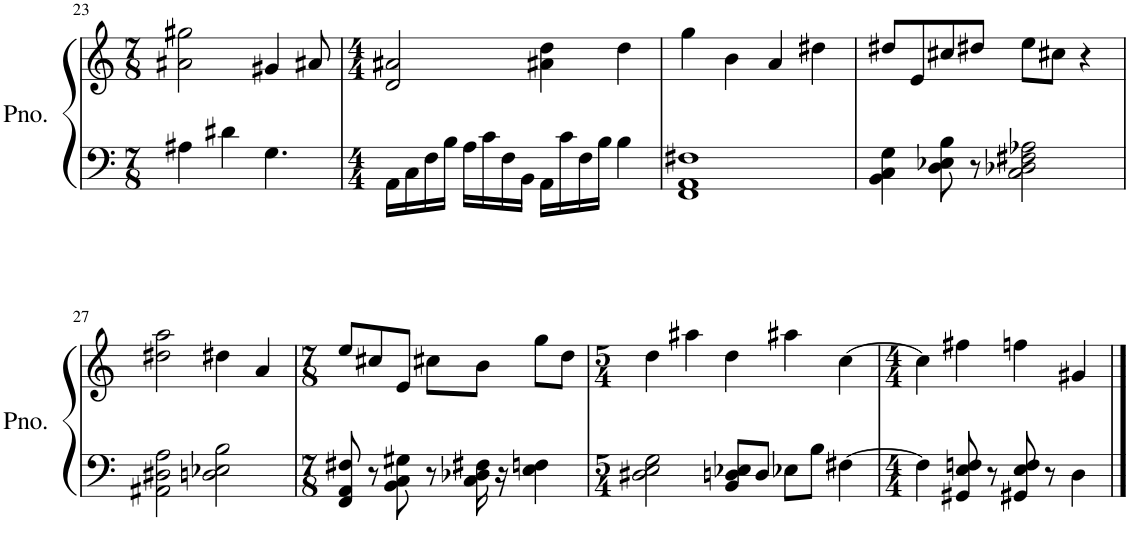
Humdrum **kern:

**kern	**kern
*part1	*part1
*staff2	*staff1
*I"Piano	*
*I'Pno.	*
!!LO:PB:g=z
*clefF4	*clefG2
*k[]	*k[]
*M7/8	*M7/8
=23	=23
4A#X\	2a#X\ 2gg#X\
4d#X\	.
4.G\	4g#X/
.	8a#X/
=24	=24
*M4/4	*M4/4
16AA\LL	2d/ 2a#X/
16C\	.
16F\	.
16B\JJ	.
16A\LL	.
16c\	.
16F\	.
16BB\JJ	.
16AA\LL	4a#X\ 4dd\
16c\	.
16F\	.
16B\JJ	.
4B\	4dd\
=25	=25
1FF 1AA 1F#X	4gg\
.	4b\
.	4a/
.	4dd#X\
=26	=26
4BB\ 4C\ 4G\	8dd#X/L
.	8e/
8D\ 8E-X\ 8B\	8cc#X/
8r	8dd#X/J
2C\ 2D-X\ 2F#X\ 2A-X\	8ee\L
.	8cc#X\J
.	4r
!!LO:LB:g=z
=27	=27
2AA#X\ 2D#X\ 2A\	2dd#X\ 2aa\
2Dn\ 2E-X\ 2B\	4dd#X\
.	4a/
=28	=28
*M7/8	*M7/8
8FF/ 8AA/ 8F#X/	8ee/L
8r	8cc#X/
8BB\ 8C\ 8G#X\	8e/J
8r	8cc#X\L
16C\ 16D-X\ 16F#X\	8b\J
16r	.
4E\ 4Fn\	8gg\L
.	8dd\J
=29	=29
*M5/4	*M5/4
2D#X\ 2E\ 2G\	4dd\
.	4aa#X\
8BB/ 8Dn/ 8E-X/L	4dd\
8D/J	.
8E-X\L	4aa#X\
8B\J	.
[4F#X\	[4cc\
=30	=30
*M4/4	*M4/4
4F#\]	4cc\]
8GG#X/ 8E/ 8Fn/	4ff#X\
8r	.
8GG#X/ 8E/ 8F/	4ffn\
8r	.
4D\	4g#X/
==	==
*-	*-
